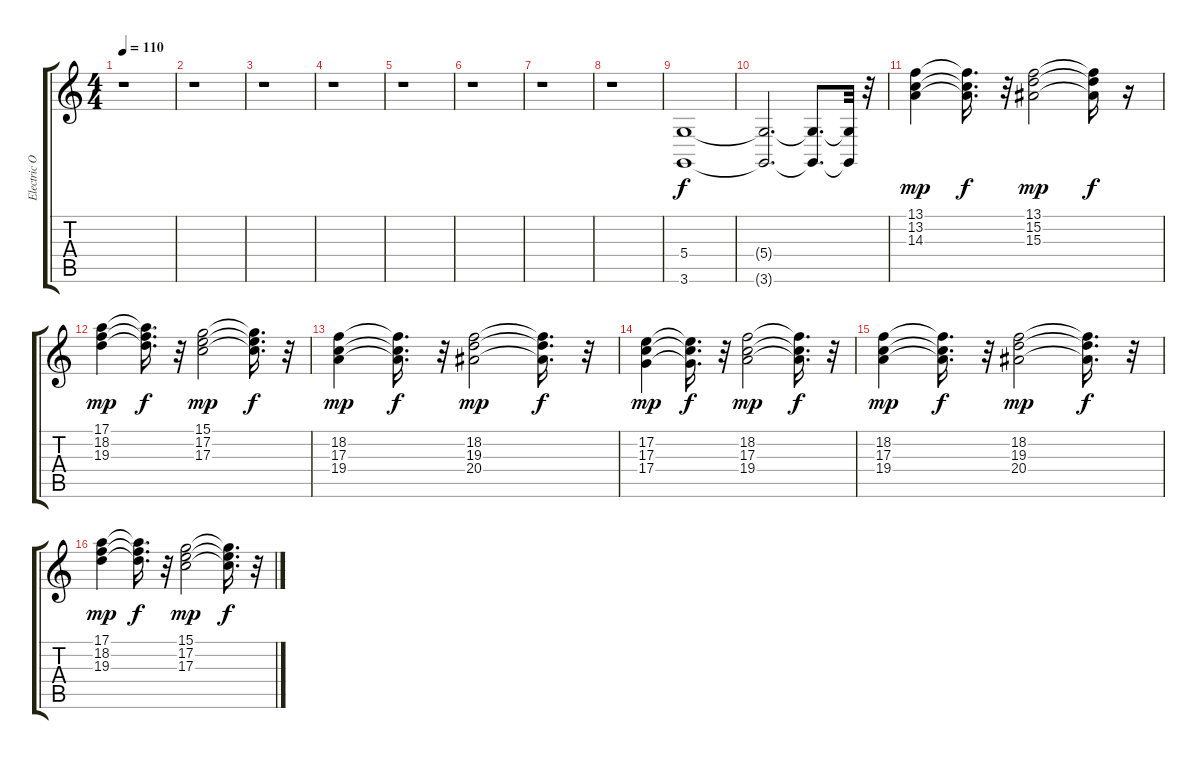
\track ("Electric Organ      " "Electric O") {instrument rockorgan}
\staff {score tabs}
\tuning (E4 B3 G3 D3 A2 E2) {hide}
\ts (4 4)
\tempo 110
\clef g2
\ks c
r.1{dy f} |
r.1 |
r.1 |
r.1 |
r.1 |
r.1 |
r.1 |
r.1 |
(5.4 3.6).1{volume 12} |
(5.4{t} 3.6{t}).2{d} (5.4{t} 3.6{t}).8{d} (5.4{t} 3.6{t}).32 r.32 |
(13.1 13.2 14.3).4{dy mp} (13.1{t} 13.2{t} 14.3{t}).16{d dy f} r.32 (13.1 15.2 15.3).2{dy mp} (13.1{t} 15.2{t} 15.3{t}).16{dy f} r.16 |
(17.1 18.2 19.3).4{dy mp} (17.1{t} 18.2{t} 19.3{t}).16{d dy f} r.32 (15.1 17.2 17.3).2{dy mp} (15.1{t} 17.2{t} 17.3{t}).16{d dy f} r.32 |
(18.2 17.3 19.4).4{dy mp} (18.2{t} 17.3{t} 19.4{t}).16{d dy f} r.32 (18.2 19.3 20.4).2{dy mp} (18.2{t} 19.3{t} 20.4{t}).16{d dy f} r.32 |
(17.2 17.3 17.4).4{dy mp} (17.2{t} 17.3{t} 17.4{t}).16{d dy f} r.32 (18.2 17.3 19.4).2{dy mp} (18.2{t} 17.3{t} 19.4{t}).16{d dy f} r.32 |
(18.2 17.3 19.4).4{dy mp} (18.2{t} 17.3{t} 19.4{t}).16{d dy f} r.32 (18.2 19.3 20.4).2{dy mp} (18.2{t} 19.3{t} 20.4{t}).16{d dy f} r.32 |
(17.1 18.2 19.3).4{dy mp} (17.1{t} 18.2{t} 19.3{t}).16{d dy f} r.32 (15.1 17.2 17.3).2{dy mp} (15.1{t} 17.2{t} 17.3{t}).16{d dy f} r.32
